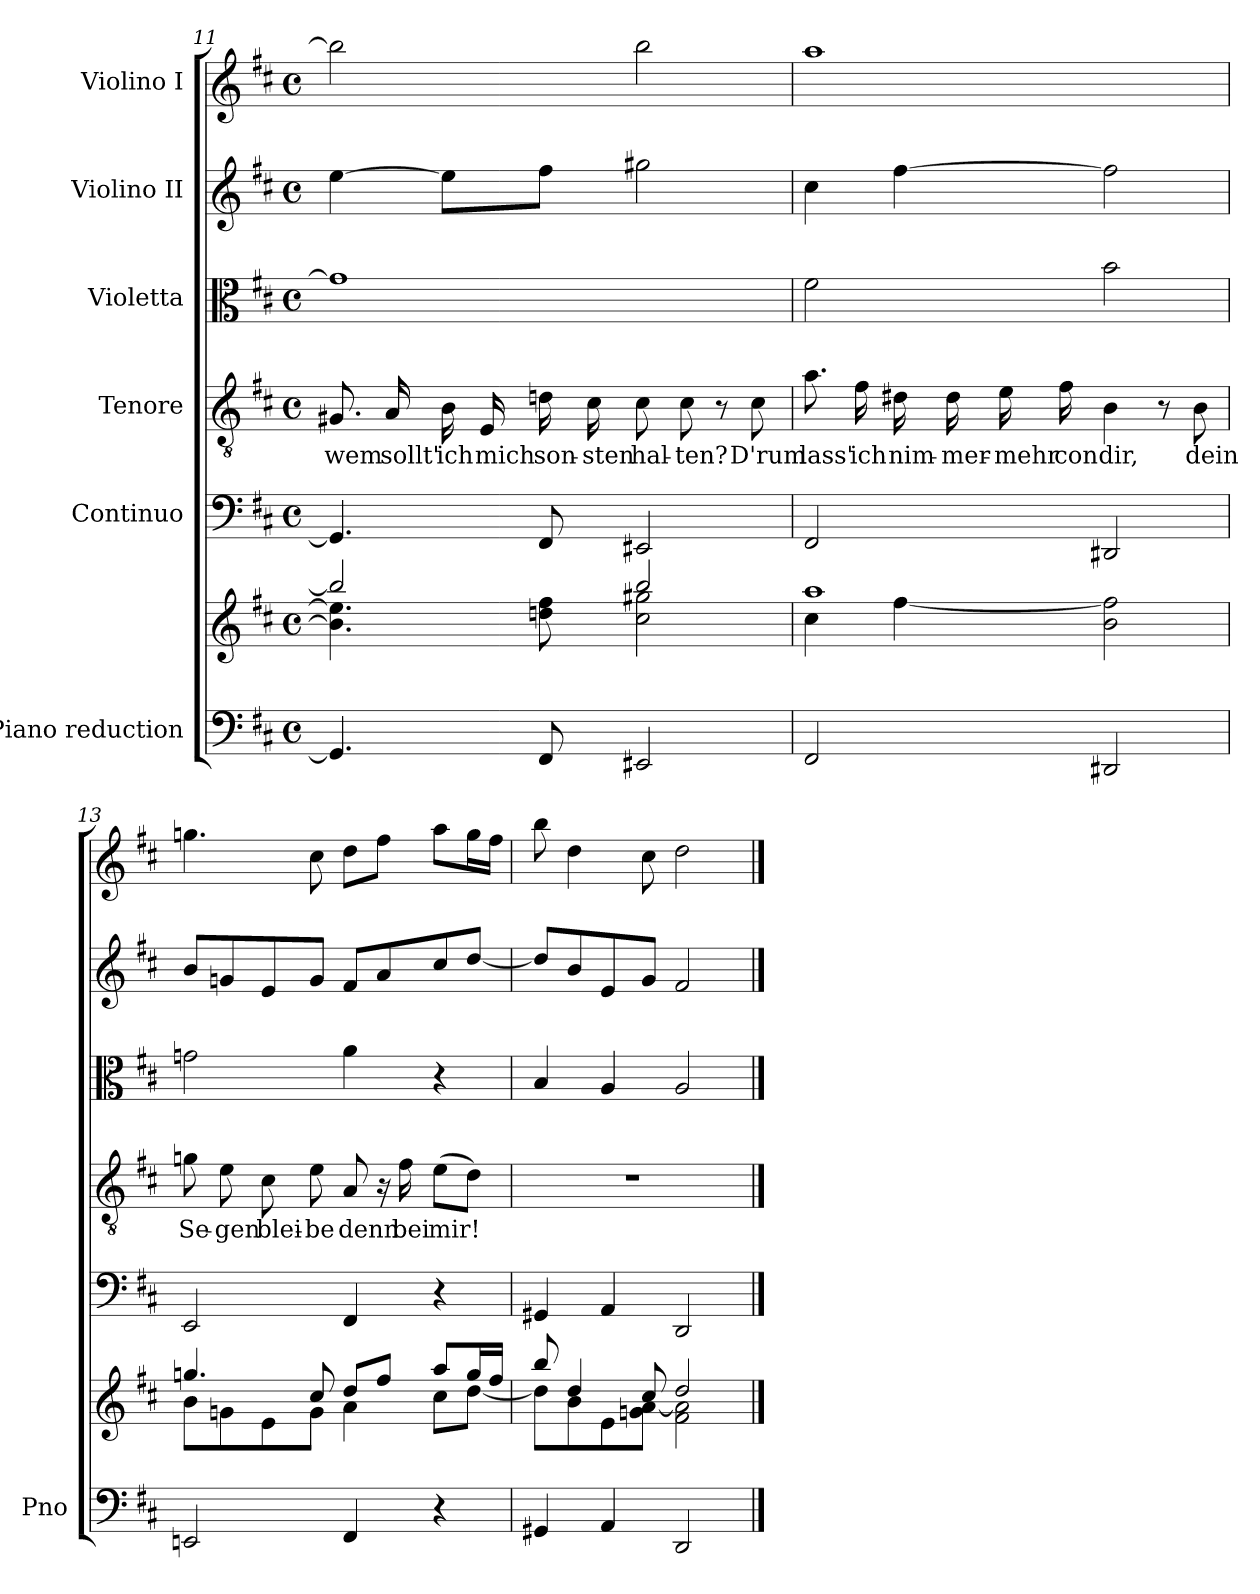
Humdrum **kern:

**kern	**kern	**kern	**kern	**text	**kern	**kern	**kern
*part6	*part6	*part5	*part4	*part4	*part3	*part2	*part1
*staff7	*staff6	*staff5	*staff4	*staff4	*staff3	*staff2	*staff1
*I"Piano reduction	*	*I"Continuo	*I"Tenore	*	*I"Violetta	*I"Violino II	*I"Violino I
*I'Pno	*	*	*	*	*	*	*
!!LO:LB:g=z
*clefF4	*clefG2	*clefF4	*clefGv2	*	*clefC3	*clefG2	*clefG2
*k[f#c#]	*k[f#c#]	*k[f#c#]	*k[f#c#]	*	*k[f#c#]	*k[f#c#]	*k[f#c#]
*M4/4	*M4/4	*M4/4	*M4/4	*	*M4/4	*M4/4	*M4/4
*met(c)	*met(c)	*met(c)	*met(c)	*	*met(c)	*met(c)	*met(c)
=11	=11	=11	=11	=11	=11	=11	=11
*	*^	*	*	*	*	*	*
!	!	!	!	!	!LO:LY:b	!	!	!
4.GG#/]	2bb/]	4.b\] 4.ee\]	4.GG#/]	8.G#X/	wem	1g#]	[4ee\	2bb\]
!	!	!	!	!	!LO:LY:b	!	!	!
.	.	.	.	16A/	sollt'	.	.	.
!	!	!	!	!	!LO:LY:b	!	!	!
.	.	.	.	16B\	ich	.	8ee\L]	.
!	!	!	!	!	!LO:LY:b	!	!	!
.	.	.	.	16E/	mich	.	.	.
!	!	!	!	!	!LO:LY:b	!	!	!
8FF#/	.	8ddn\ 8ff#\	8FF#/	16dn\	son-	.	8ff#\J	.
!	!	!	!	!	!LO:LY:b	!	!	!
.	.	.	.	16c#\	-sten	.	.	.
!	!	!	!	!	!LO:LY:b	!	!	!
2EE#X/	2bb/	2cc#\ 2gg#X\	2EE#X/	8c#\	hal-	.	2gg#X\	2bb\
!	!	!	!	!	!LO:LY:b	!	!	!
.	.	.	.	8c#\	-ten?	.	.	.
.	.	.	.	8r	.	.	.	.
!	!	!	!	!	!LO:LY:b	!	!	!
.	.	.	.	8c#\	D'rum	.	.	.
=12	=12	=12	=12	=12	=12	=12	=12	=12
!	!	!	!	!	!LO:LY:b	!	!	!
2FF#/	1aa	4cc#\	2FF#/	8.a\	lass'	2f#\	4cc#\	1aa
!	!	!	!	!	!LO:LY:b	!	!	!
.	.	.	.	16f#\	ich	.	.	.
!	!	!	!	!	!LO:LY:b	!	!	!
.	.	[4ff#\	.	16d#X\	nim-	.	[4ff#\	.
!	!	!	!	!	!LO:LY:b	!	!	!
.	.	.	.	16d#\	-mer-	.	.	.
!	!	!	!	!	!LO:LY:b	!	!	!
.	.	.	.	16e\	-mehr	.	.	.
!	!	!	!	!	!LO:LY:b	!	!	!
.	.	.	.	16f#\	con	.	.	.
!	!	!	!	!	!LO:LY:b	!	!	!
2DD#X/	.	2b\ 2ff#\]	2DD#X/	4B\	dir,	2b\	2ff#\]	.
.	.	.	.	8r	.	.	.	.
!	!	!	!	!	!LO:LY:b	!	!	!
.	.	.	.	8B\	dein	.	.	.
=13	=13	=13	=13	=13	=13	=13	=13	=13
!	!	!	!	!	!LO:LY:b	!	!	!
2EEn/	4.ggn/	8b\L	2EE/	8gn\	Se-	2gn\	8b/L	4.ggn\
!	!	!	!	!	!LO:LY:b	!	!	!
.	.	8gn\	.	8e\	-gen	.	8gn/	.
!	!	!	!	!	!LO:LY:b	!	!	!
.	.	8e\	.	8c#\	blei-	.	8e/	.
!	!	!	!	!	!LO:LY:b	!	!	!
.	8cc#/	8g\J	.	8e\	-be	.	8g/J	8cc#\
!	!	!	!	!	!LO:LY:b	!	!	!
4FF#/	8dd/L	4a\	4FF#/	8A/	denn	4a\	8f#/L	8dd\L
.	8ff#/J	.	.	16r	.	.	8a/	8ff#\J
!	!	!	!	!	!LO:LY:b	!	!	!
.	.	.	.	16f#\	bei	.	.	.
!	!	!	!	!	!LO:LY:b	!	!	!
4r	8aa/L	8cc#\L	4r	(>8e\L	mir!	4r	8cc#/	8aa\L
.	16gg/L	[8dd\J	.	8d\J)	.	.	[8dd/J	16gg\L
.	16ff#/JJ	.	.	.	.	.	.	16ff#\JJ
!!LO:PB:g=z
=14	=14	=14	=14	=14	=14	=14	=14	=14
4GG#X/	8bb/	8dd\L]	4GG#X/	1r	.	4B/	8dd/L]	8bb\
.	4dd/	8b\	.	.	.	.	8b/	4dd\
4AA/	.	8e\	4AA/	.	.	4A/	8e/	.
.	8cc#/	8gn\ [8a\J	.	.	.	.	8g/J	8cc#\
2DD/	2dd/	2f#\ 2a\]	2DD/	.	.	2A/	2f#/	2dd\
*	*v	*v	*	*	*	*	*	*
==	==	==	==	==	==	==	==
*-	*-	*-	*-	*-	*-	*-	*-
